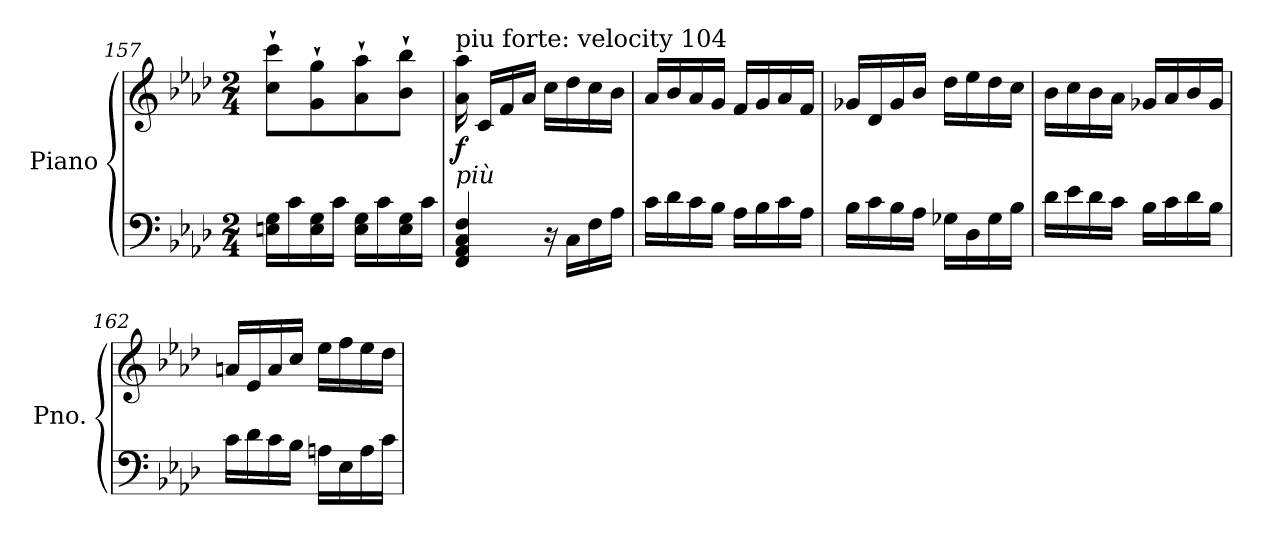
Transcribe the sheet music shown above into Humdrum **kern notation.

**kern	**kern	**dynam
*part1	*part1	*part1
*staff2	*staff1	*staff1/2
*I"Piano	*	*
*I'Pno.	*	*
*clefF4	*clefG2	*
*k[b-e-a-d-]	*k[b-e-a-d-]	*
*M2/4	*M2/4	*
=157	=157	=157
16En\ 16G\LL	8cc\` 8ccc\`L	.
16c\	.	.
16E\ 16G\	8g\` 8gg\`	.
16c\JJ	.	.
16E\ 16G\LL	8a-\` 8aa-\`	.
16c\	.	.
16E\ 16G\	8b-\` 8bb-\`J	.
16c\JJ	.	.
=158	=158	=158
!	!LO:TX:a:t=piu forte&colon; velocity 104	!
!	!LO:TX:b:i:t=più	!
!	!	!LO:DY:b
4FF/ 4AA-/ 4C/ 4F/	16a-\ 16aa-\	f
.	16c/LL	.
.	16f/	.
.	16a-/JJ	.
16r	16cc\LL	.
16C\LL	16dd-\	.
16F\	16cc\	.
16A-\JJ	16b-\JJ	.
=159	=159	=159
16c\LL	16a-/LL	.
16d-\	16b-/	.
16c\	16a-/	.
16B-\JJ	16g/JJ	.
16A-\LL	16f/LL	.
16B-\	16g/	.
16c\	16a-/	.
16A-\JJ	16f/JJ	.
!!LO:LB:g=z
=160	=160	=160
16B-\LL	16g-X/LL	.
16c\	16d-/	.
16B-\	16g-/	.
16A-\JJ	16b-/JJ	.
16G-X\LL	16dd-\LL	.
16D-\	16ee-\	.
16G-\	16dd-\	.
16B-\JJ	16cc\JJ	.
!!LO:LB:g=z
=161	=161	=161
16d-\LL	16b-\LL	.
16e-\	16cc\	.
16d-\	16b-\	.
16c\JJ	16a-\JJ	.
16B-\LL	16g-X/LL	.
16c\	16a-/	.
16d-\	16b-/	.
16B-\JJ	16g-/JJ	.
=162	=162	=162
16c\LL	16an/LL	.
16d-\	16e-/	.
16c\	16a/	.
16B-\JJ	16cc/JJ	.
16An\LL	16ee-\LL	.
16E-\	16ff\	.
16A\	16ee-\	.
16c\JJ	16dd-\JJ	.
=	=	=
*-	*-	*-
